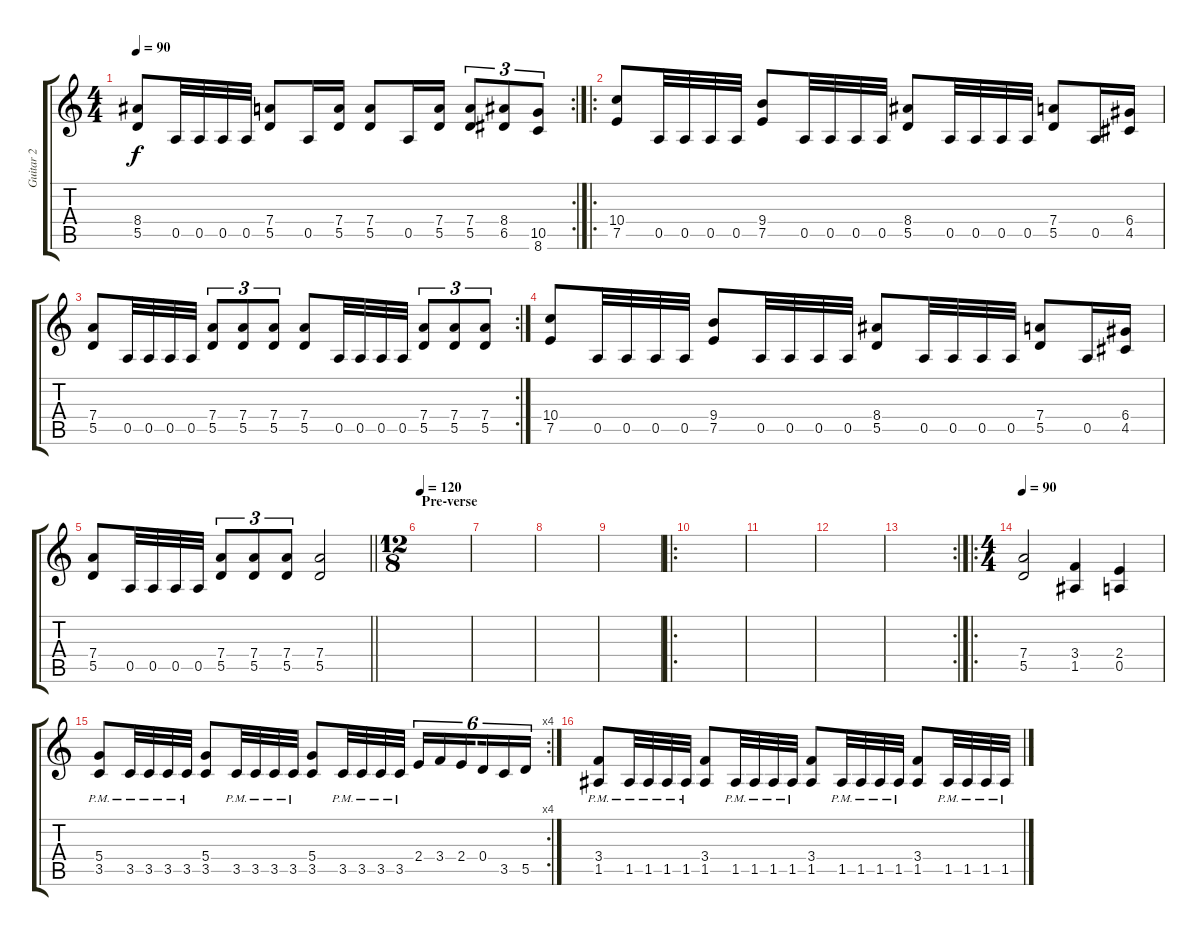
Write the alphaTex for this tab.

\track ("Guitar 2" "Guitar 2") {instrument overdrivenguitar}
\staff {score tabs}
\tuning (E4 B3 G3 D3 A2 E2) {hide}
\rc 2
\ts (4 4)
\tempo 90
\clef g2
\ks c
(8.4 5.5).8{dy f} 0.5.32 0.5.32 0.5.32 0.5.32 (7.4 5.5).8 0.5.16 (7.4 5.5).16 (7.4 5.5).8 0.5.16 (7.4 5.5).16 (7.4 5.5).8{tu (3 2)} (8.4 6.5).8{tu (3 2)} (10.5 8.6).8{tu (3 2)} |
\ro
(10.4 7.5).8 0.5.32 0.5.32 0.5.32 0.5.32 (9.4 7.5).8 0.5.32 0.5.32 0.5.32 0.5.32 (8.4 5.5).8 0.5.32 0.5.32 0.5.32 0.5.32 (7.4 5.5).8 0.5.16 (6.4 4.5).16 |
\rc 2
(7.4 5.5).8 0.5.32 0.5.32 0.5.32 0.5.32 (7.4 5.5).8{tu (3 2)} (7.4 5.5).8{tu (3 2)} (7.4 5.5).8{tu (3 2)} (7.4 5.5).8 0.5.32 0.5.32 0.5.32 0.5.32 (7.4 5.5).8{tu (3 2)} (7.4 5.5).8{tu (3 2)} (7.4 5.5).8{tu (3 2)} |
(10.4 7.5).8 0.5.32 0.5.32 0.5.32 0.5.32 (9.4 7.5).8 0.5.32 0.5.32 0.5.32 0.5.32 (8.4 5.5).8 0.5.32 0.5.32 0.5.32 0.5.32 (7.4 5.5).8 0.5.16 (6.4 4.5).16 |
\barLineRight lightlight
(7.4 5.5).8 0.5.32 0.5.32 0.5.32 0.5.32 (7.4 5.5).8{tu (3 2)} (7.4 5.5).8{tu (3 2)} (7.4 5.5).8{tu (3 2)} (7.4 5.5).2 |
\ts (12 8)
\section ("" "Pre-verse")
\tempo 120
|
|
|
|
\ro
|
|
|
\rc 2
|
\ro
\ts (4 4)
\tempo 90
(7.4 5.5).2{instrument overdrivenguitar} (3.4 1.5).4 (2.4 0.5).4 |
\rc 4
(5.4{pm} 3.5{pm}).8 3.5{pm}.32 3.5{pm}.32 3.5{pm}.32 3.5{pm}.32 (5.4 3.5).8 3.5{pm}.32 3.5{pm}.32 3.5{pm}.32 3.5{pm}.32 (5.4 3.5).8 3.5{pm}.32 3.5{pm}.32 3.5{pm}.32 3.5{pm}.32 2.4.16{tu (6 4)} 3.4.16{tu (6 4)} 2.4.16{tu (6 4) beam splitsecondary} 0.4.16{tu (6 4)} 3.5.16{tu (6 4)} 5.5.16{tu (6 4)} |
(3.4{pm} 1.5{pm}).8 1.5{pm}.32 1.5{pm}.32 1.5{pm}.32 1.5{pm}.32 (3.4 1.5).8 1.5{pm}.32 1.5{pm}.32 1.5{pm}.32 1.5{pm}.32 (3.4 1.5).8 1.5{pm}.32 1.5{pm}.32 1.5{pm}.32 1.5{pm}.32 (3.4 1.5).8 1.5{pm}.32 1.5{pm}.32 1.5{pm}.32 1.5{pm}.32
